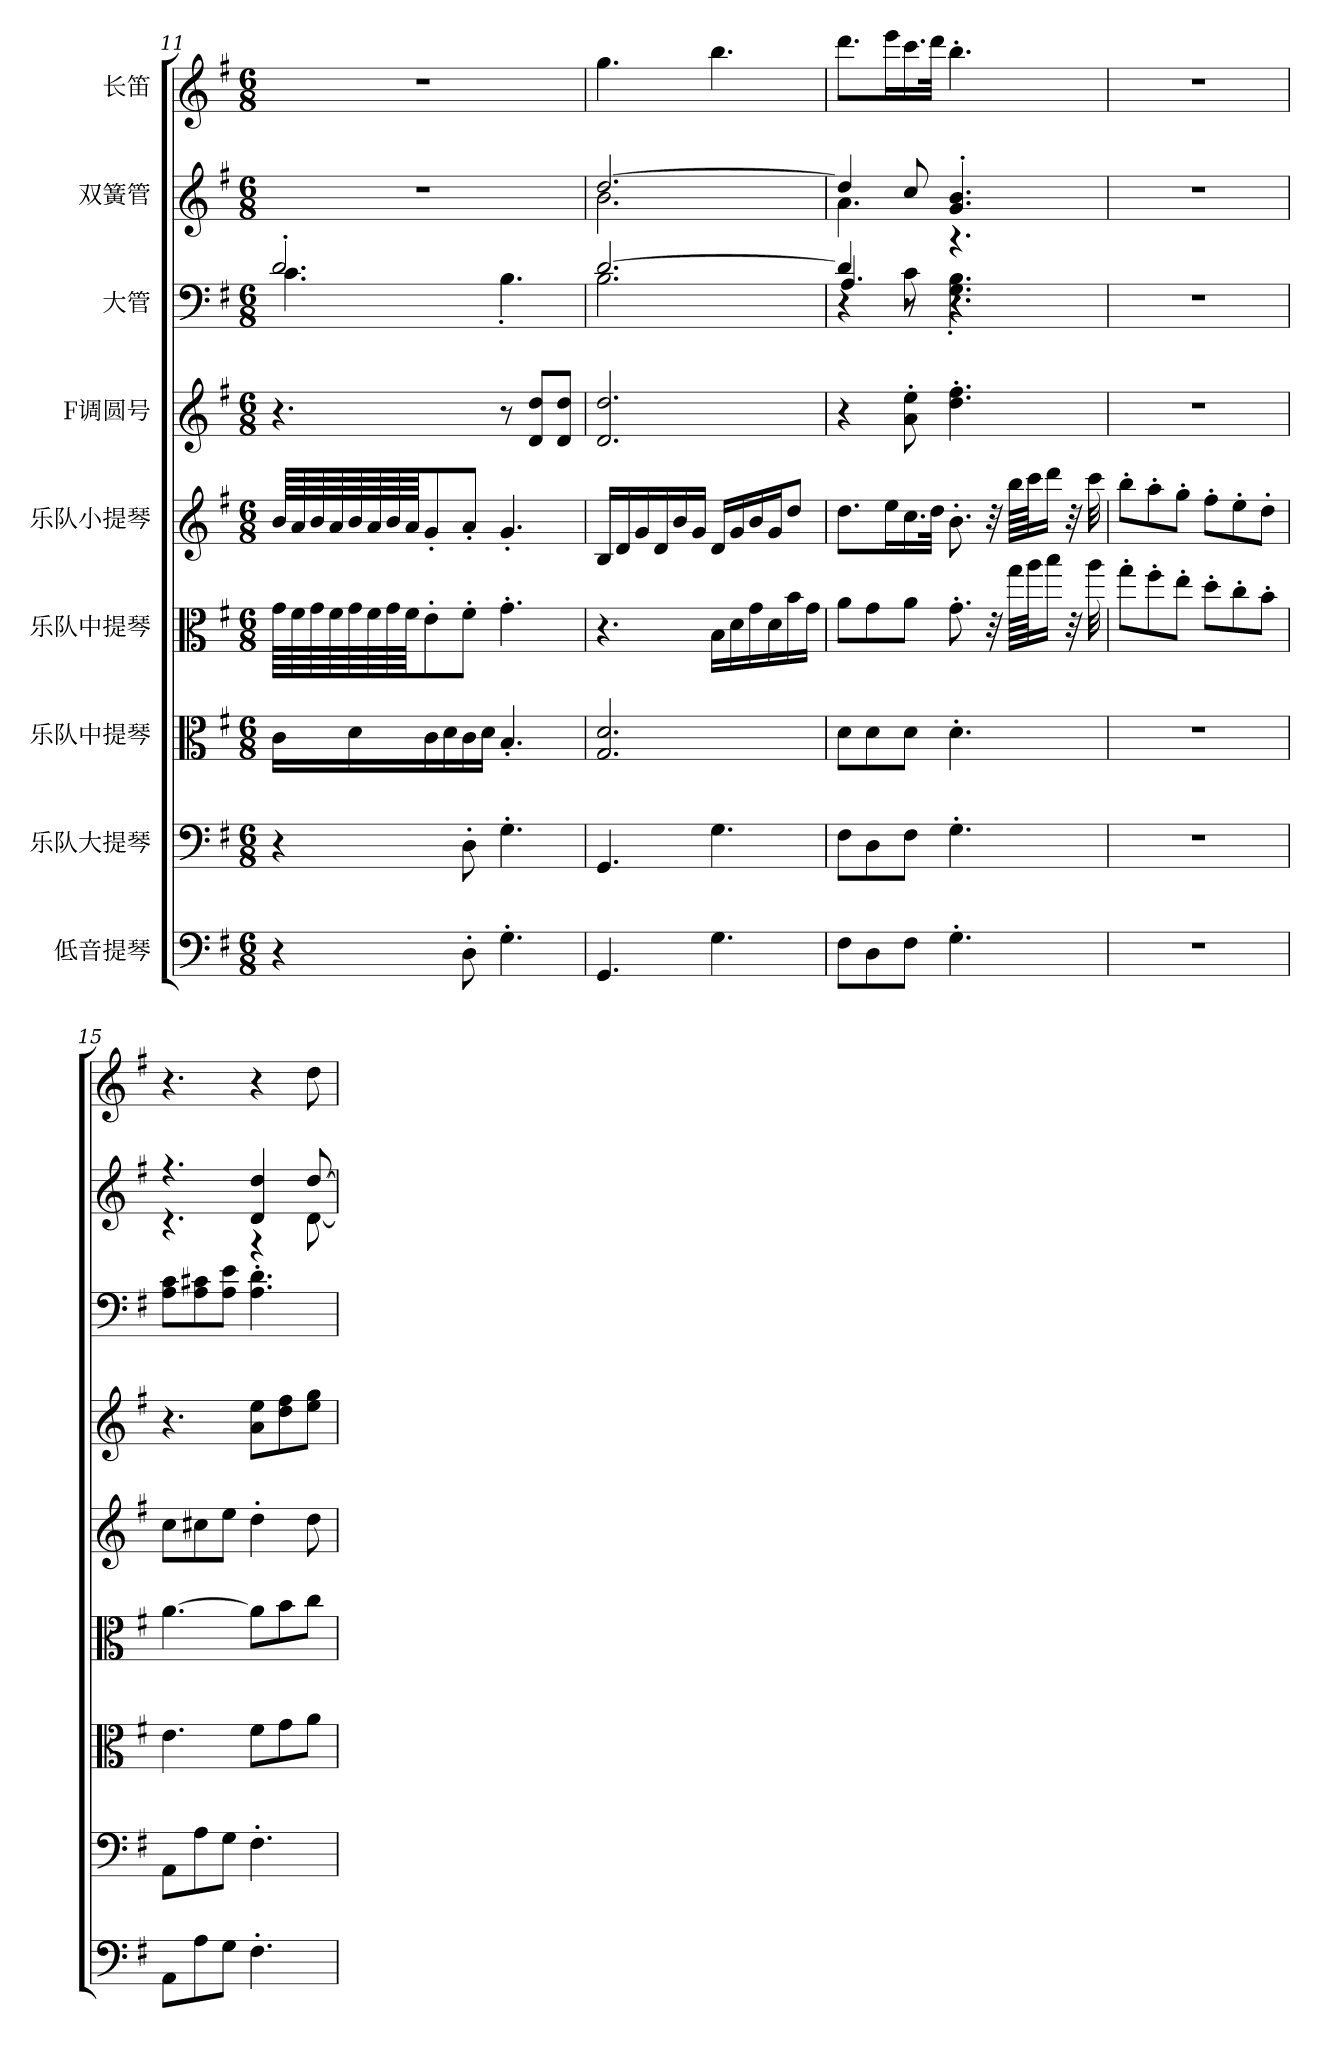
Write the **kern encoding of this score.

**kern	**kern	**kern	**kern	**kern	**kern	**kern	**kern	**kern
*part9	*part8	*part7	*part6	*part5	*part4	*part3	*part2	*part1
*staff9	*staff8	*staff7	*staff6	*staff5	*staff4	*staff3	*staff2	*staff1
*I"低音提琴	*I"乐队大提琴	*I"乐队中提琴	*I"乐队中提琴	*I"乐队小提琴	*I"F调圆号	*I"大管	*I"双簧管	*I"长笛
*clefF4	*clefF4	*clefC3	*clefC3	*clefG2	*clefG2	*clefF4	*clefG2	*clefG2
*ITrd7c12	*	*	*	*	*ITrd4c7	*	*	*
*k[f#]	*k[f#]	*k[f#]	*k[f#]	*k[f#]	*k[]	*k[f#]	*k[f#]	*k[f#]
*M6/8	*M6/8	*M6/8	*M6/8	*M6/8	*M6/8	*M6/8	*M6/8	*M6/8
=11	=11	=11	=11	=11	=11	=11	=11	=11
*	*	*	*	*	*	*^	*	*
4r	4r	16c\LL	64g\LLLL	64b/LLLL	4.r	2.d'/	4.c\	2.r	2.r
.	.	.	64f#\	64a/	.	.	.	.	.
.	.	.	64g\	64b/	.	.	.	.	.
.	.	.	64f#\	64a/	.	.	.	.	.
.	.	16d\	64g\	64b/	.	.	.	.	.
.	.	.	64f#\	64a/	.	.	.	.	.
.	.	.	64g\	64b/	.	.	.	.	.
.	.	.	64f#\JJJ	64a/JJJ	.	.	.	.	.
.	.	16c\	8e'\	8g'/	.	.	.	.	.
.	.	16d\	.	.	.	.	.	.	.
8DD'\	8D'\	16c\	8f#'\J	8a'/J	.	.	.	.	.
.	.	16d\JJ	.	.	.	.	.	.	.
4.GG'\	4.G'\	4.B'/	4.g'\	4.g'/	8r	.	4.B'\	.	.
.	.	.	.	.	8G/ 8g/L	.	.	.	.
.	.	.	.	.	8G/ 8g/J	.	.	.	.
!!LO:PB:g=z
=12	=12	=12	=12	=12	=12	=12	=12	=12	=12
*	*	*	*	*	*	*	*	*^	*
4.GGG/	4.GG/	2.G/ 2.d/	4.r	16B/LL	2.G/ 2.g/	[2.d/	2.B\	[2.dd/	2.b\	4.gg\
.	.	.	.	16d/	.	.	.	.	.	.
.	.	.	.	16g/	.	.	.	.	.	.
.	.	.	.	16d/	.	.	.	.	.	.
.	.	.	.	16b/	.	.	.	.	.	.
.	.	.	.	16g/JJ	.	.	.	.	.	.
4.GG\	4.G\	.	16B\LL	16d/LL	.	.	.	.	.	4.bb\
.	.	.	16d\	16g/	.	.	.	.	.	.
.	.	.	16g\	16b/	.	.	.	.	.	.
.	.	.	16d\	16g/J	.	.	.	.	.	.
.	.	.	16b\	8dd/J	.	.	.	.	.	.
.	.	.	16g\JJ	.	.	.	.	.	.	.
=13	=13	=13	=13	=13	=13	=13	=13	=13	=13	=13
*	*	*	*	*	*	*	*^	*	*	*
8FF#\L	8F#\L	8d\L	8a\L	8.dd\L	4r	4d/]	4r	4.A/	4dd/]	4.a\	8.ddd\L
8DD\	8D\	8d\	8g\	.	.	.	.	.	.	.	.
.	.	.	.	16ee\L	.	.	.	.	.	.	16eee\L
8FF#\J	8F#\J	8d\J	8a\J	16.cc\	8d\' 8a\'	8r	8c\	.	8cc/	.	16.ccc\
.	.	.	.	32dd\JJk	.	.	.	.	.	.	32ddd\JJk
4.GG'\	4.G'\	4.d'\	8.g'\	8.b'\	4.g\' 4.b\'	4.r	4.G\' 4.B\'	4.r	4.g/' 4.b/'	4.r	4.bb'\
.	.	.	32r	32r	.	.	.	.	.	.	.
.	.	.	64gg\LLLL	64bb\LLLL	.	.	.	.	.	.	.
.	.	.	64aa\JJ	64ccc\JJ	.	.	.	.	.	.	.
.	.	.	16bb\JJ	16ddd\JJ	.	.	.	.	.	.	.
.	.	.	32r	32r	.	.	.	.	.	.	.
.	.	.	32aa\	32ccc\	.	.	.	.	.	.	.
*	*	*	*	*	*	*v	*v	*v	*	*	*
*	*	*	*	*	*	*	*v	*v	*
=14	=14	=14	=14	=14	=14	=14	=14	=14
2.r	2.r	2.r	8gg'\L	8bb'\L	2.r	2.r	2.r	2.r
.	.	.	8ff#'\	8aa'\	.	.	.	.
.	.	.	8ee'\J	8gg'\J	.	.	.	.
.	.	.	8dd'\L	8ff#'\L	.	.	.	.
.	.	.	8cc'\	8ee'\	.	.	.	.
.	.	.	8b'\J	8dd'\J	.	.	.	.
!!LO:PB:g=z
=15	=15	=15	=15	=15	=15	=15	=15	=15
*	*	*	*	*	*	*	*^	*
8AAA\L	8AA\L	4.e\	[4.a\	8cc\L	4.r	8A\ 8c\L	4.r	4.r	4.r
8AA\	8A\	.	.	8cc#X\	.	8A\ 8c#X\	.	.	.
8GG\J	8G\J	.	.	8ee\J	.	8A\ 8e\J	.	.	.
4.FF#'\	4.F#'\	8f#\L	8a\L]	4dd'\	8d\ 8a\L	4.A\' 4.d\'	4d/ 4dd/	4r	4r
.	.	8g\	8b\	.	8g\ 8b\	.	.	.	.
.	.	8a\J	8cc\J	8dd\	8a\ 8cc\J	.	[8dd/	[8d\	8dd\
*	*	*	*	*	*	*	*v	*v	*
=	=	=	=	=	=	=	=	=
*-	*-	*-	*-	*-	*-	*-	*-	*-
